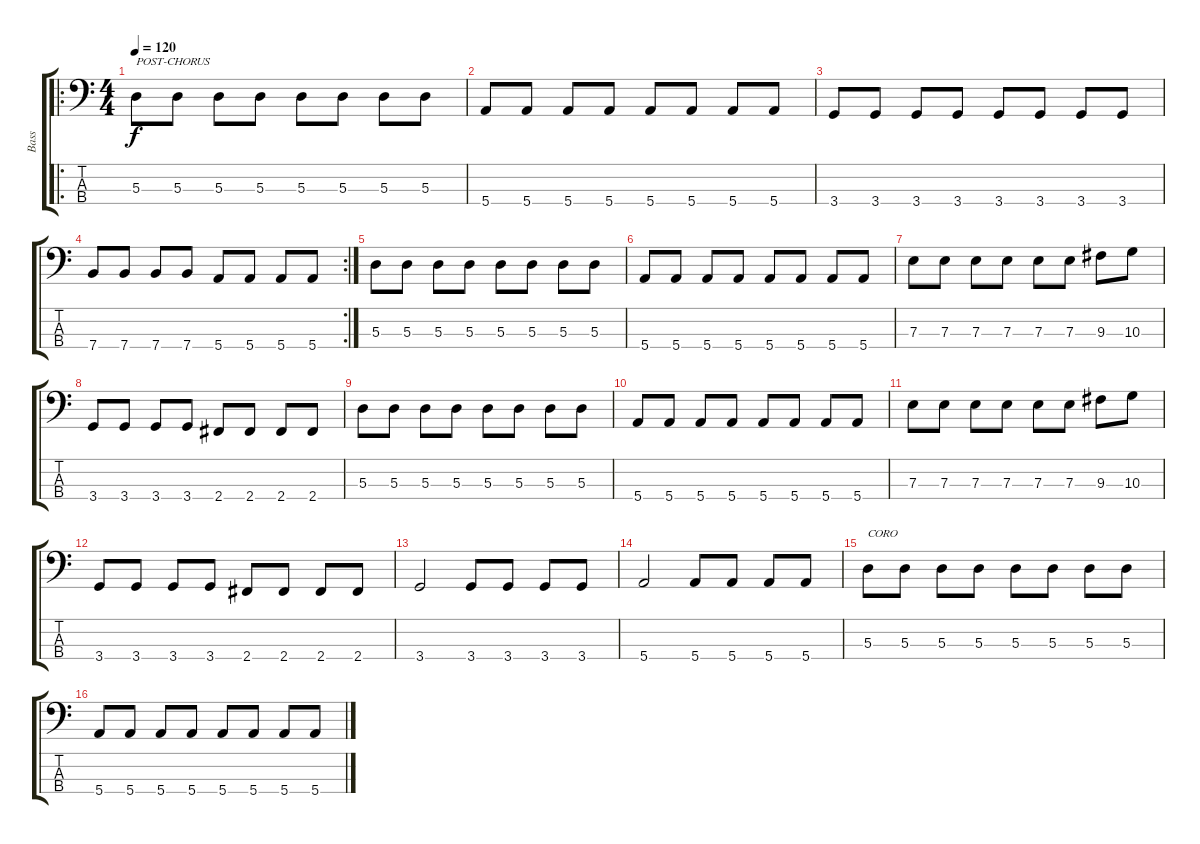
\track ("Bass" "Bass") {instrument electricbasspick}
\staff {score tabs}
\tuning (G2 D2 A1 E1) {hide}
\ro
\ts (4 4)
\tempo 120
\clef f4
\ks c
5.3.8{txt "POST-CHORUS" dy f} 5.3.8 5.3.8 5.3.8 5.3.8 5.3.8 5.3.8 5.3.8 |
5.4.8 5.4.8 5.4.8 5.4.8 5.4.8 5.4.8 5.4.8 5.4.8 |
3.4.8 3.4.8 3.4.8 3.4.8 3.4.8 3.4.8 3.4.8 3.4.8 |
\rc 2
7.4.8 7.4.8 7.4.8 7.4.8 5.4.8 5.4.8 5.4.8 5.4.8 |
5.3.8 5.3.8 5.3.8 5.3.8 5.3.8 5.3.8 5.3.8 5.3.8 |
5.4.8 5.4.8 5.4.8 5.4.8 5.4.8 5.4.8 5.4.8 5.4.8 |
7.3.8 7.3.8 7.3.8 7.3.8 7.3.8 7.3.8 9.3.8 10.3.8 |
3.4.8 3.4.8 3.4.8 3.4.8 2.4.8 2.4.8 2.4.8 2.4.8 |
5.3.8 5.3.8 5.3.8 5.3.8 5.3.8 5.3.8 5.3.8 5.3.8 |
5.4.8 5.4.8 5.4.8 5.4.8 5.4.8 5.4.8 5.4.8 5.4.8 |
7.3.8 7.3.8 7.3.8 7.3.8 7.3.8 7.3.8 9.3.8 10.3.8 |
3.4.8 3.4.8 3.4.8 3.4.8 2.4.8 2.4.8 2.4.8 2.4.8 |
3.4.2 3.4.8 3.4.8 3.4.8 3.4.8 |
5.4.2 5.4.8 5.4.8 5.4.8 5.4.8 |
5.3.8{txt "CORO"} 5.3.8 5.3.8 5.3.8 5.3.8 5.3.8 5.3.8 5.3.8 |
5.4.8 5.4.8 5.4.8 5.4.8 5.4.8 5.4.8 5.4.8 5.4.8
